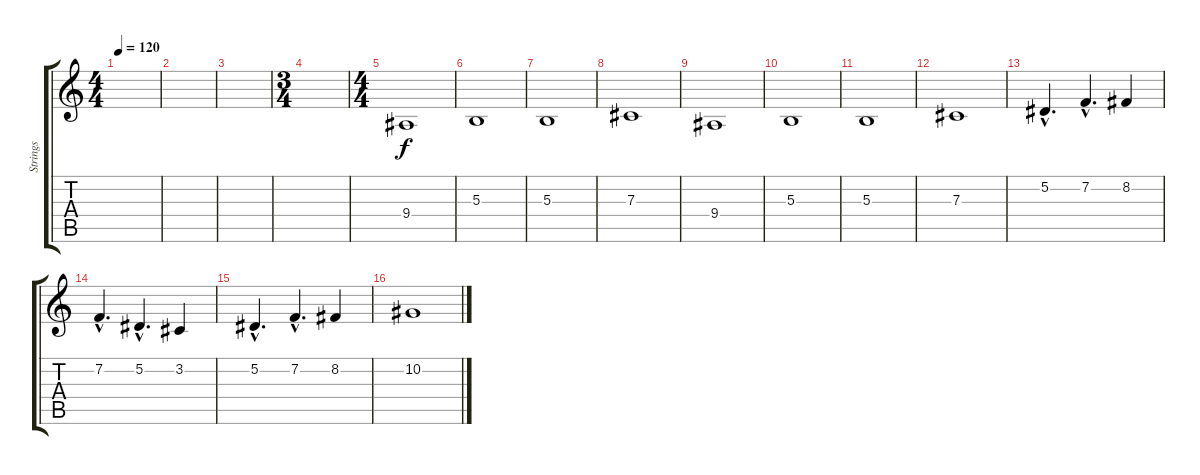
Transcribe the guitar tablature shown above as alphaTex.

\track ("Strings" "Strings") {instrument stringensemble1}
\staff {score tabs}
\tuning (Eb4 Bb3 Gb3 Db3 Ab2 Eb2) {hide}
\ts (4 4)
\tempo 120
\clef g2
\ks c
|
|
|
\ts (3 4)
|
\ts (4 4)
9.4.1 |
5.3.1 |
5.3.1 |
7.3.1 |
9.4.1 |
5.3.1 |
5.3.1 |
7.3.1 |
5.2{hac}.4{d} 7.2{hac}.4{d} 8.2.4 |
7.2{hac}.4{d} 5.2{hac}.4{d} 3.2.4 |
5.2{hac}.4{d} 7.2{hac}.4{d} 8.2.4 |
10.2.1
